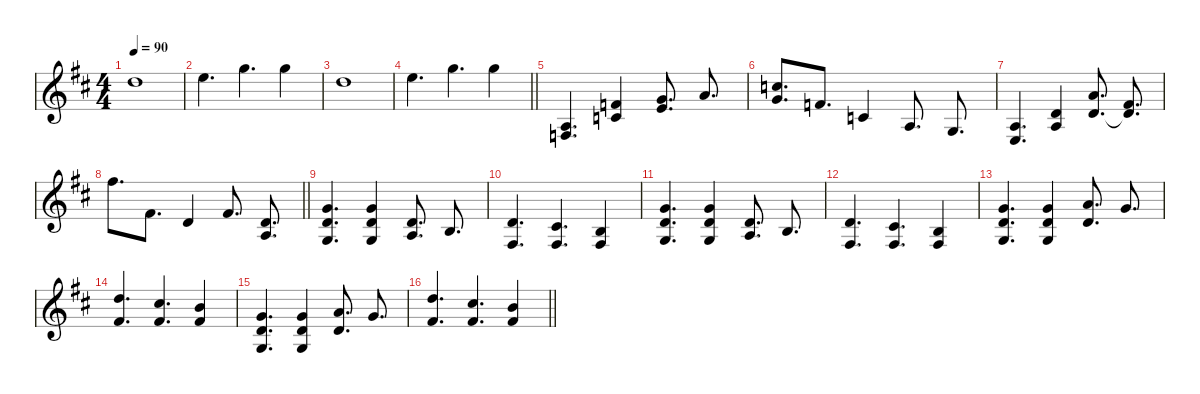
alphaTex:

\defaultSystemsLayout 4
\hideDynamics
\bracketExtendMode nobrackets
\singleTrackTrackNamePolicy hidden
\multiTrackTrackNamePolicy hidden
\otherSystemsTrackNameOrientation horizontal
\track ("Piano" "pno.") {instrument acousticgrandpiano}
\staff {score}
\tuning (E4 B3 G3 D3 A2 E2)
\ts (4 4)
\tempo 90
\clef g2
\ks bminor
10.1{acc forcenatural}.1{dy p beam Down} |
12.1{acc forcenatural}.4{d dy mp beam Down} 15.1{acc forcenatural}.4{d beam Down} 15.1{acc forcenatural}.4{beam Down} |
10.1{acc forcenatural}.1{dy p beam Down} |
\barLineRight lightlight
12.1{acc forcenatural}.4{d dy mp beam Down} 15.1{acc forcenatural}.4{d beam Down} 15.1{acc forcenatural}.4{beam Down} |
(7.4{acc forcenatural} 8.5{acc forcenatural}).4{d beam Up} (6.2{acc forcenatural} 5.3{acc forcenatural}).4{beam Up} (8.2{acc forcenatural} 9.3{acc forcenatural}).8{d dy mf beam Up} 10.2{acc forcenatural}.8{d beam Up} |
(8.1{acc forcenatural} 8.2{acc forcenatural}).8{d beam Up} 6.2{acc forcenatural}.8{d beam Up} 5.3{acc forcenatural}.4{beam Up} 7.4{acc forcenatural}.8{d dy mp beam Up} 5.4{acc forcenatural}.8{d beam Up} |
(7.4{acc forcenatural} 7.5{acc forcenatural}).4{d dy mf beam Up} (7.3{acc forcenatural} 7.4{acc forcenatural}).4{beam Up} (10.2{acc forcenatural} 7.3{acc forcenatural}).8{d beam Up} (7.2{acc #} 7.3{t acc forcenatural}).8{d} |
\barLineRight lightlight
14.1{acc #}.8{d} 7.2{acc #}.8{d} 7.3{acc forcenatural}.4{beam Up} 7.2{acc #}.8{d} (7.3{acc forcenatural} 7.4{acc forcenatural}).8{d beam Up} |
(8.2{acc forcenatural} 7.3{acc forcenatural} 5.4{acc forcenatural}).4{d dy f beam Up} (8.2{acc forcenatural} 7.3{acc forcenatural} 5.4{acc forcenatural}).4{beam Up} (3.2{acc forcenatural} 2.3{acc forcenatural}).8{d dy ff beam Up} 4.3{acc forcenatural}.8{d dy f beam Up} |
(7.3{acc forcenatural} 4.4{acc #}).4{d} (6.3{acc #} 4.4{acc #}).4{d} (4.3{acc forcenatural} 4.4{acc #}).4 |
(8.2{acc forcenatural} 7.3{acc forcenatural} 5.4{acc forcenatural}).4{d beam Up} (8.2{acc forcenatural} 7.3{acc forcenatural} 5.4{acc forcenatural}).4{beam Up} (3.2{acc forcenatural} 2.3{acc forcenatural}).8{d dy ff beam Up} 4.3{acc forcenatural}.8{d dy f beam Up} |
(7.3{acc forcenatural} 4.4{acc #}).4{d} (6.3{acc #} 4.4{acc #}).4{d} (4.3{acc forcenatural} 4.4{acc #}).4 |
(8.2{acc forcenatural} 7.3{acc forcenatural} 5.4{acc forcenatural}).4{d beam Up} (8.2{acc forcenatural} 7.3{acc forcenatural} 5.4{acc forcenatural}).4{beam Up} (5.1{acc forcenatural} 3.2{acc forcenatural}).8{d dy ff beam Up} 3.1{acc forcenatural}.8{d dy f beam Up} |
(10.1{acc forcenatural} 7.2{acc #}).4{d} (9.1{acc #} 7.2{acc #}).4{d} (7.1{acc forcenatural} 7.2{acc #}).4 |
(8.2{acc forcenatural} 7.3{acc forcenatural} 5.4{acc forcenatural}).4{d beam Up} (8.2{acc forcenatural} 7.3{acc forcenatural} 5.4{acc forcenatural}).4{beam Up} (5.1{acc forcenatural} 3.2{acc forcenatural}).8{d dy ff beam Up} 3.1{acc forcenatural}.8{d dy f beam Up} |
\barLineRight lightlight
(10.1{acc forcenatural} 7.2{acc #}).4{d} (9.1{acc #} 7.2{acc #}).4{d} (7.1{acc forcenatural} 7.2{acc #}).4
